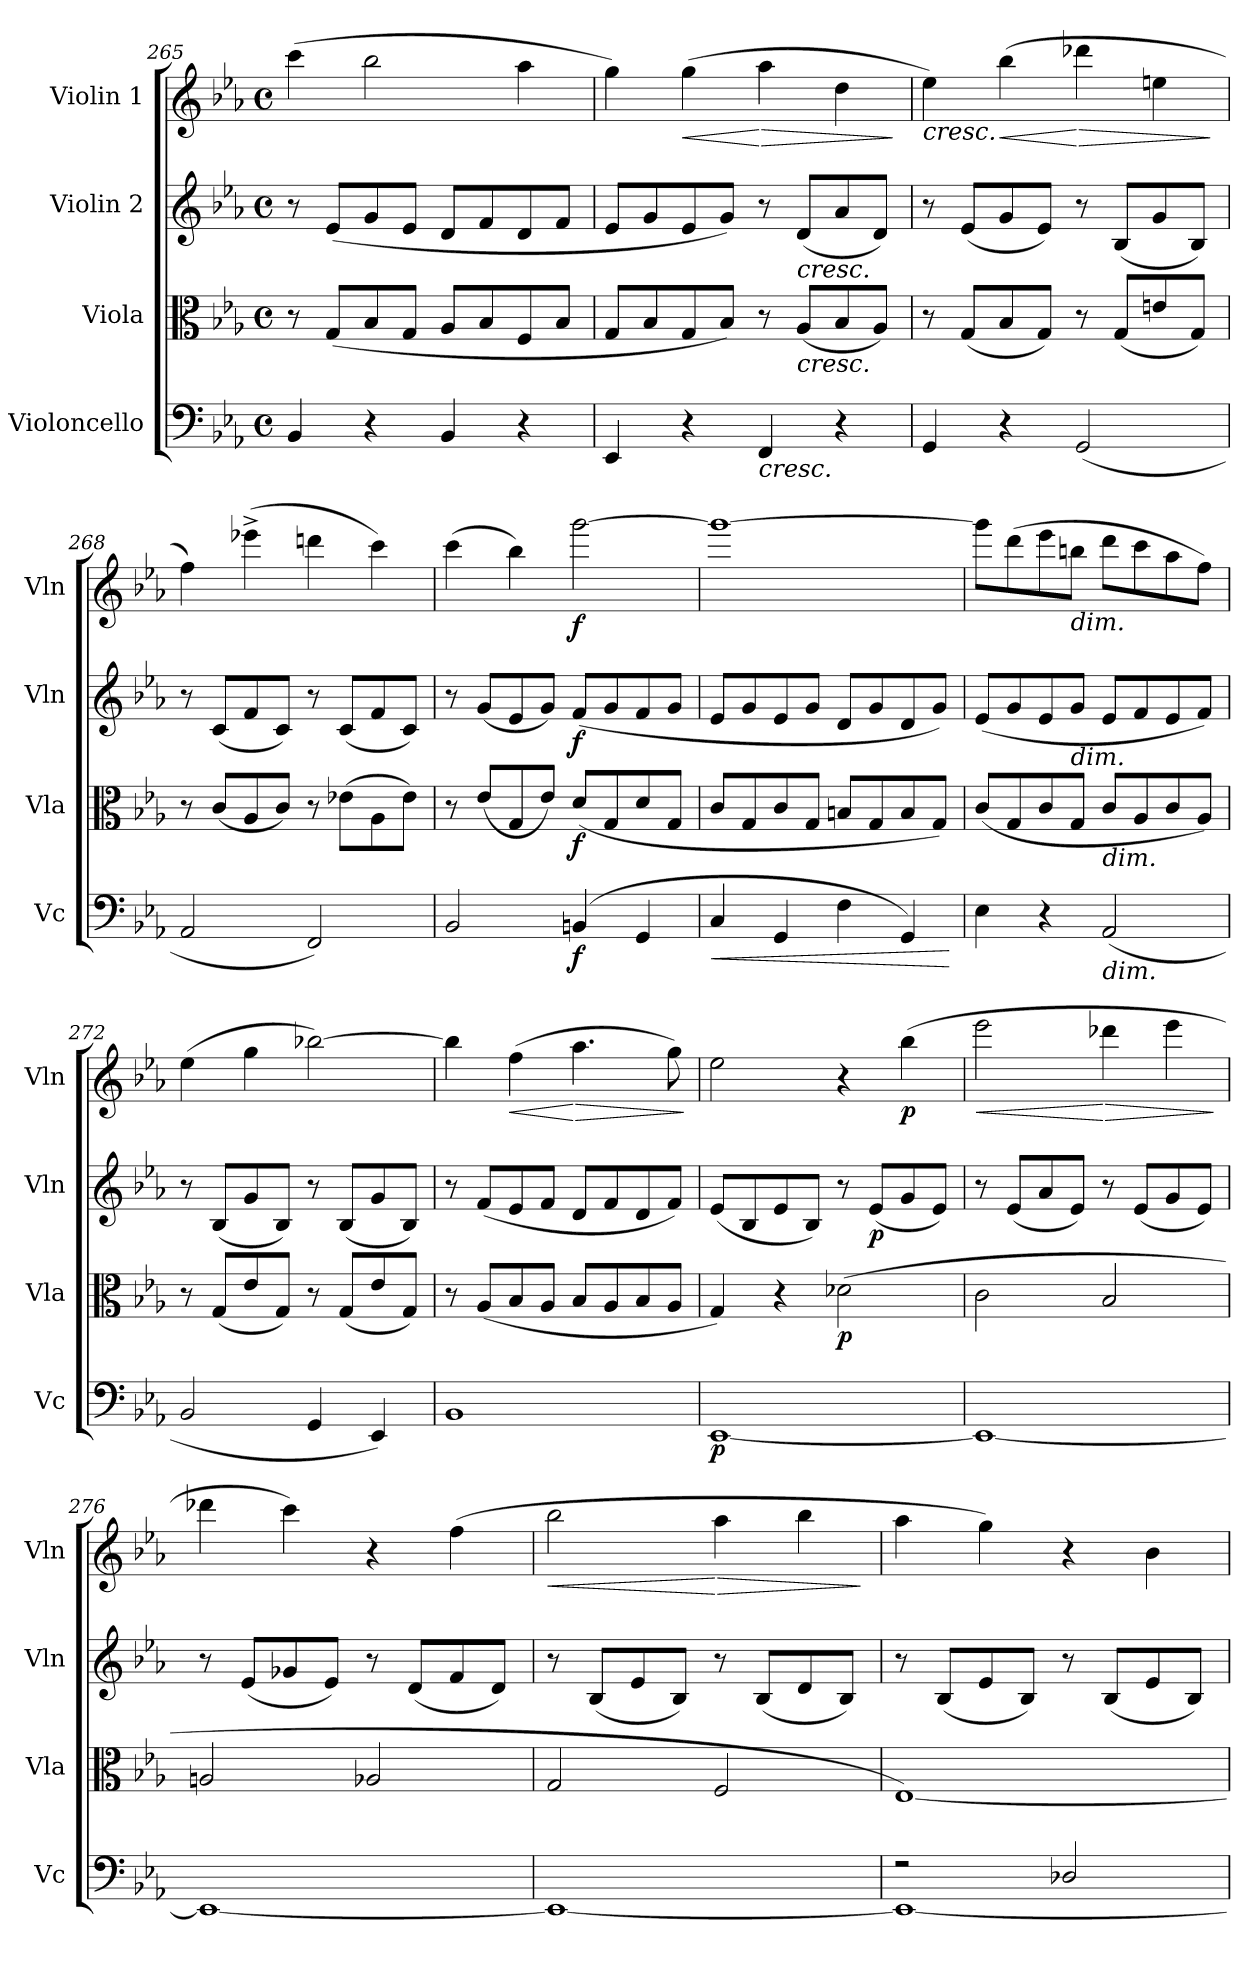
**kern	**dynam	**kern	**dynam	**kern	**dynam	**kern	**dynam
*part4	*part4	*part3	*part3	*part2	*part2	*part1	*part1
*staff4	*staff4	*staff3	*staff3	*staff2	*staff2	*staff1	*staff1
*I"Violoncello	*	*I"Viola	*	*I"Violin 2	*	*I"Violin 1	*
*I'Vc	*	*I'Vla	*	*I'Vln	*	*I'Vln	*
!!LO:LB:g=z
*clefF4	*	*clefC3	*	*clefG2	*	*clefG2	*
*k[b-e-a-]	*	*k[b-e-a-]	*	*k[b-e-a-]	*	*k[b-e-a-]	*
*M4/4	*	*M4/4	*	*M4/4	*	*M4/4	*
*met(c)	*	*met(c)	*	*met(c)	*	*met(c)	*
=265	=265	=265	=265	=265	=265	=265	=265
4BB-/	.	8r	.	8r	.	(4ccc\	.
.	.	(<8G/L	.	(<8e-/L	.	.	.
4r	.	8B-/	.	8g/	.	2bb-\	.
.	.	8G/J	.	8e-/J	.	.	.
4BB-/	.	8A-/L	.	8d/L	.	.	.
.	.	8B-/	.	8f/	.	.	.
4r	.	8F/	.	8d/	.	4aa-\	.
.	.	8B-/J	.	8f/J	.	.	.
=266	=266	=266	=266	=266	=266	=266	=266
4EE-/	.	8G/L	.	8e-/L	.	4gg\)	.
.	.	8B-/	.	8g/	.	.	.
!	!	!	!	!	!	!	!LO:HP:b
4r	.	8G/	.	8e-/	.	(4gg\	<
.	.	8B-/J)	.	8g/J)	.	.	.
!LO:TX:b:i:t=cresc.	!	!	!	!	!	!	!
!	!	!	!	!	!	!	!LO:HP:n=1:b
4FF/	.	8r	.	8r	.	4aa-\	[ >
!	!	!	!	!LO:TX:b:i:t=cresc.	!	!	!
!	!	!LO:TX:b:i:t=cresc.	!	!	!	!	!
.	.	(8A-/L	.	(8d/L	.	.	.
4r	.	8B-/	.	8a-/	.	4dd\	.
.	.	8A-/J)	.	8d/J)	.	.	.
.	.	.	.	.	.	.	]
=267	=267	=267	=267	=267	=267	=267	=267
!	!	!	!	!	!	!LO:TX:b:i:t=cresc.	!
4GG/	.	8r	.	8r	.	4ee-\)	.
.	.	(8G/L	.	(8e-/L	.	.	.
!	!	!	!	!	!	!	!LO:HP:b
4r	.	8B-/	.	8g/	.	(4bb-\	<
.	.	8G/J)	.	8e-/J)	.	.	.
!	!	!	!	!	!	!	!LO:HP:n=1:b
(2GG/	.	8r	.	8r	.	4ddd-X\	[ >
.	.	(8G/L	.	(8B-/L	.	.	.
.	.	8en/	.	8g/	.	4een\	.
.	.	8G/J)	.	8B-/J)	.	.	.
.	.	.	.	.	.	.	]
!!LO:LB:g=z
=268	=268	=268	=268	=268	=268	=268	=268
2AA-/	.	8r	.	8r	.	4ff\)	.
.	.	(8c/L	.	(8c/L	.	.	.
.	.	8A-/	.	8f/	.	(4eee-X^\	.
.	.	8c/J)	.	8c/J)	.	.	.
2FF/)	.	8r	.	8r	.	4dddn\	.
.	.	(8e-X\L	.	(8c/L	.	.	.
.	.	8A-\	.	8f/	.	4ccc\)	.
.	.	8e-\J)	.	8c/J)	.	.	.
=269	=269	=269	=269	=269	=269	=269	=269
2BB-/	.	8r	.	8r	.	(4ccc\	.
.	.	(8e-/L	.	(8g/L	.	.	.
.	.	8G/	.	8e-/	.	4bb-\)	.
.	.	8e-/J)	.	8g/J)	.	.	.
!	!LO:DY:b	!	!LO:DY:b	!	!LO:DY:b	!	!LO:DY:b
(4BBn/	f	(<8d/L	f	(<8f/L	f	[2ggg\	f
.	.	8G/	.	8g/	.	.	.
4GG/	.	8d/	.	8f/	.	.	.
.	.	8G/J	.	8g/J	.	.	.
=270	=270	=270	=270	=270	=270	=270	=270
!	!LO:HP:b	!	!	!	!	!	!
4C/	<	8c/L	.	8e-/L	.	1ggg_	.
.	.	8G/	.	8g/	.	.	.
4GG/	.	8c/	.	8e-/	.	.	.
.	.	8G/J	.	8g/J	.	.	.
4F\	.	8Bn/L	.	8d/L	.	.	.
.	.	8G/	.	8g/	.	.	.
4GG/)	.	8B/	.	8d/	.	.	.
.	.	8G/J)	.	8g/J)	.	.	.
.	[	.	.	.	.	.	.
=271	=271	=271	=271	=271	=271	=271	=271
4E-\	.	(8c/L	.	(8e-/L	.	8ggg\L]	.
.	.	8G/	.	8g/	.	(8ddd\	.
4r	.	8c/	.	8e-/	.	8eee-\	.
!	!	!	!	!	!	!LO:TX:b:i:t=dim.	!
!	!	!	!	!LO:TX:b:i:t=dim.	!	!	!
.	.	8G/J	.	8g/J	.	8bbn\J	.
!	!	!LO:TX:b:i:t=dim.	!	!	!	!	!
!LO:TX:b:i:t=dim.	!	!	!	!	!	!	!
(2AA-/	.	8c/L	.	8e-/L	.	8ddd\L	.
.	.	8A-/	.	8f/	.	8ccc\	.
.	.	8c/	.	8e-/	.	8aa-\	.
.	.	8A-/J)	.	8f/J)	.	8ff\J)	.
=272	=272	=272	=272	=272	=272	=272	=272
2BB-/	.	8r	.	8r	.	(4ee-\	.
.	.	(8G/L	.	(8B-/L	.	.	.
.	.	8e-/	.	8g/	.	4gg\	.
.	.	8G/J)	.	8B-/J)	.	.	.
4GG/	.	8r	.	8r	.	[2bb-X\)	.
.	.	(8G/L	.	(8B-/L	.	.	.
4EE-/)	.	8e-/	.	8g/	.	.	.
.	.	8G/J)	.	8B-/J)	.	.	.
!!LO:LB:g=z
=273	=273	=273	=273	=273	=273	=273	=273
1BB-	.	8r	.	8r	.	4bb-\]	.
.	.	(8A-/L	.	(8f/L	.	.	.
!	!	!	!	!	!	!	!LO:HP:b
.	.	8B-/	.	8e-/	.	(4ff\	<
.	.	8A-/J	.	8f/J	.	.	.
!	!	!	!	!	!	!	!LO:HP:n=1:b
.	.	8B-/L	.	8d/L	.	4.aa-\	[ >
.	.	8A-/	.	8f/	.	.	.
.	.	8B-/	.	8d/	.	.	.
.	.	8A-/J	.	8f/J)	.	8gg\)	.
.	.	.	.	.	.	.	]
=274	=274	=274	=274	=274	=274	=274	=274
!	!LO:DY:b	!	!	!	!	!	!
[1EE-	p	4G/)	.	(8e-/L	.	2ee-\	.
.	.	.	.	8B-/	.	.	.
.	.	4r	.	8e-/	.	.	.
.	.	.	.	8B-/J)	.	.	.
!	!	!	!LO:DY:b	!	!	!	!
.	.	(2d-X\	p	8r	.	4r	.
!	!	!	!	!	!LO:DY:b	!	!
.	.	.	.	(8e-/L	p	.	.
!	!	!	!	!	!	!	!LO:DY:b
.	.	.	.	8g/	.	(4bb-\	p
.	.	.	.	8e-/J)	.	.	.
=275	=275	=275	=275	=275	=275	=275	=275
!	!	!	!	!	!	!	!LO:HP:b
1EE-_	.	2c\	.	8r	.	2eee-\	<
.	.	.	.	(8e-/L	.	.	.
.	.	.	.	8a-/	.	.	.
.	.	.	.	8e-/J)	.	.	.
!	!	!	!	!	!	!	!LO:HP:n=1:b
.	.	2B-/	.	8r	.	4ddd-X\	[ >
.	.	.	.	(8e-/L	.	.	.
.	.	.	.	8g/	.	4eee-\	.
.	.	.	.	8e-/J)	.	.	.
.	.	.	.	.	.	.	]
!!LO:PB:g=z
=276	=276	=276	=276	=276	=276	=276	=276
1EE-_	.	2An/	.	8r	.	4ddd-X\	.
.	.	.	.	(8e-/L	.	.	.
.	.	.	.	8g-X/	.	4ccc\)	.
.	.	.	.	8e-/J)	.	.	.
.	.	2A-X/	.	8r	.	4r	.
.	.	.	.	(8d/L	.	.	.
.	.	.	.	8f/	.	(4ff\	.
.	.	.	.	8d/J)	.	.	.
=277	=277	=277	=277	=277	=277	=277	=277
!	!	!	!	!	!	!	!LO:HP:b
1EE-_	.	2G/	.	8r	.	2bb-\	<
.	.	.	.	(8B-/L	.	.	.
.	.	.	.	8e-/	.	.	.
.	.	.	.	8B-/J)	.	.	.
!	!	!	!	!	!	!	!LO:HP:n=1:b
.	.	2F/	.	8r	.	4aa-\	[ >
.	.	.	.	(8B-/L	.	.	.
.	.	.	.	8d/	.	4bb-\	.
.	.	.	.	8B-/J)	.	.	.
.	.	.	.	.	.	.	]
=278	=278	=278	=278	=278	=278	=278	=278
*^	*	*	*	*	*	*	*
2r	1EE-_	.	[1E-)	.	8r	.	4aa-\	.
.	.	.	.	.	(8B-/L	.	.	.
.	.	.	.	.	8e-/	.	4gg\)	.
.	.	.	.	.	8B-/J)	.	.	.
2D-X/	.	.	.	.	8r	.	4r	.
.	.	.	.	.	(8B-/L	.	.	.
.	.	.	.	.	8e-/	.	4b-\	.
.	.	.	.	.	8B-/J)	.	.	.
*v	*v	*	*	*	*	*	*	*
=	=	=	=	=	=	=	=
*-	*-	*-	*-	*-	*-	*-	*-
